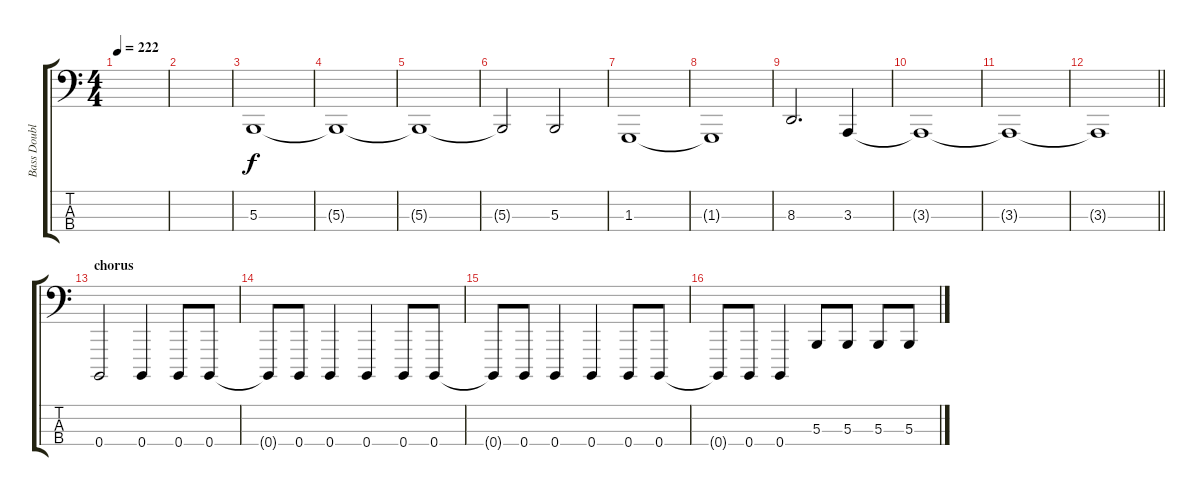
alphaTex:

\track ("Bass Double" "Bass Doubl") {instrument harpsichord}
\staff {score tabs}
\tuning (E2 B1 Gb1 B0) {hide}
\ts (4 4)
\tempo 222
\clef f4
\ks c
|
|
5.3.1{volume 8} |
5.3{t}.1 |
5.3{t}.1 |
5.3{t}.2 5.3.2 |
1.3.1 |
1.3{t}.1 |
8.3.2{d} 3.3.4 |
3.3{t}.1 |
3.3{t}.1 |
\barLineRight lightlight
3.3{t}.1 |
\section ("" "chorus")
0.4.2{volume 13} 0.4.4 0.4.8 0.4.8 |
0.4{t}.8 0.4.8 0.4.4 0.4.4 0.4.8 0.4.8 |
0.4{t}.8 0.4.8 0.4.4 0.4.4 0.4.8 0.4.8 |
0.4{t}.8 0.4.8 0.4.4 5.3.8 5.3.8 5.3.8 5.3.8
